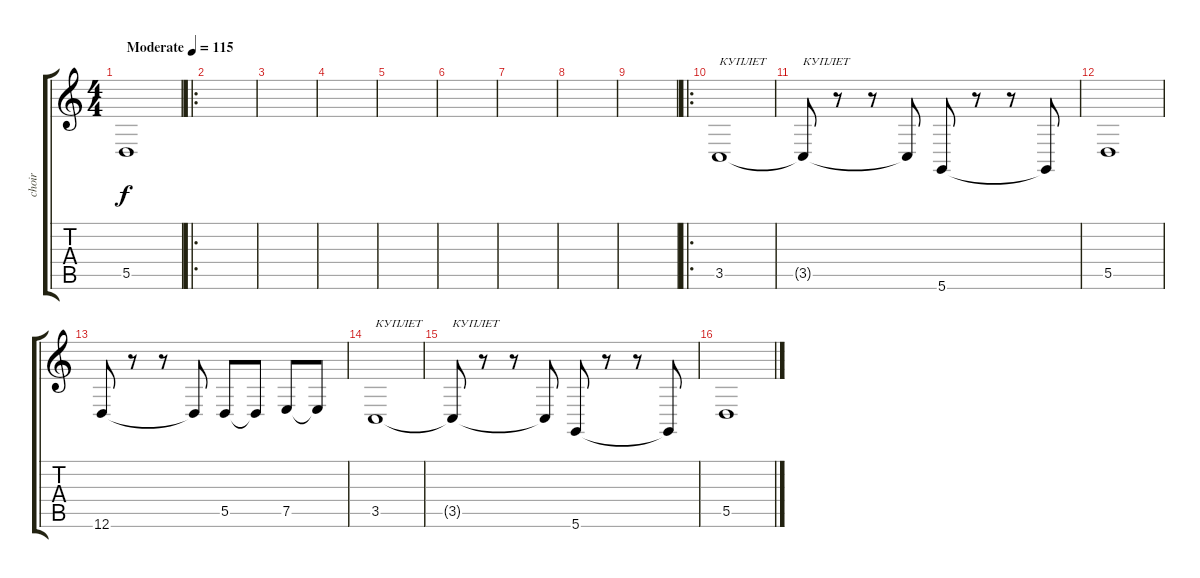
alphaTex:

\track ("choir" "choir") {instrument stringensemble1}
\staff {score tabs}
\tuning (E4 B3 G3 D3 A2 D2) {hide}
\ts (4 4)
\tempo (115 "Moderate")
\clef g2
\ks c
5.5.1{dy f instrument stringensemble1} |
\ro
|
|
|
|
|
|
|
|
\ro
3.5.1{txt "КУПЛЕТ"} |
3.5{t}.8{txt "КУПЛЕТ"} r.8 r.8 3.5{t}.8 5.6.8 r.8 r.8 5.6{t}.8 |
5.5.1 |
12.6.8 r.8 r.8 12.6{t}.8 5.5.8 5.5{t}.8 7.5.8 7.5{t}.8 |
3.5.1{txt "КУПЛЕТ"} |
3.5{t}.8{txt "КУПЛЕТ"} r.8 r.8 3.5{t}.8 5.6.8 r.8 r.8 5.6{t}.8 |
5.5.1
